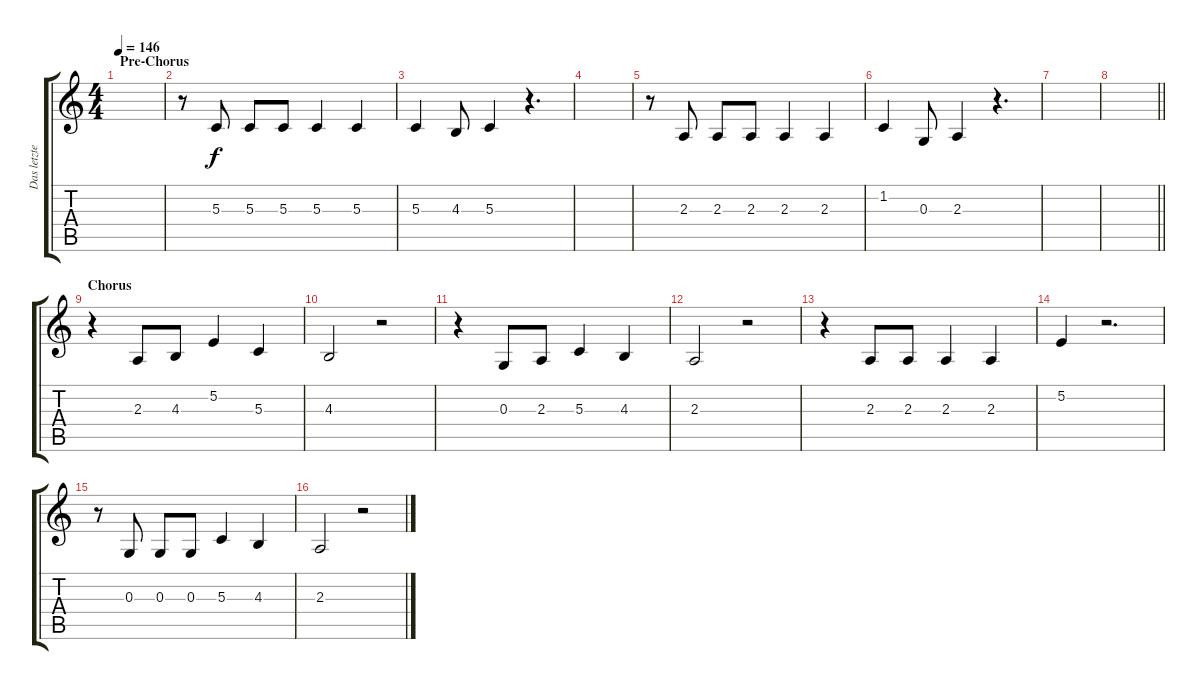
\track ("Das letzte Einhorn" "Das letzte") {instrument choiraahs}
\staff {score tabs}
\tuning (E4 B3 G3 D3 A2 D2) {hide}
\ts (4 4)
\section ("" "Pre-Chorus")
\tempo 146
\clef g2
\ks c
|
r.8 5.3.8 5.3.8 5.3.8 5.3.4 5.3.4 |
5.3.4 4.3.8 5.3.4 r.4{d} |
|
r.8 2.3.8 2.3.8 2.3.8 2.3.4 2.3.4 |
1.2.4 0.3.8 2.3.4 r.4{d} |
|
\barLineRight lightlight
|
\section ("" "Chorus")
r.4 2.3.8 4.3.8 5.2.4 5.3.4 |
4.3.2 r.2 |
r.4 0.3.8 2.3.8 5.3.4 4.3.4 |
2.3.2 r.2 |
r.4 2.3.8 2.3.8 2.3.4 2.3.4 |
5.2.4 r.2{d} |
r.8 0.3.8 0.3.8 0.3.8 5.3.4 4.3.4 |
2.3.2 r.2
